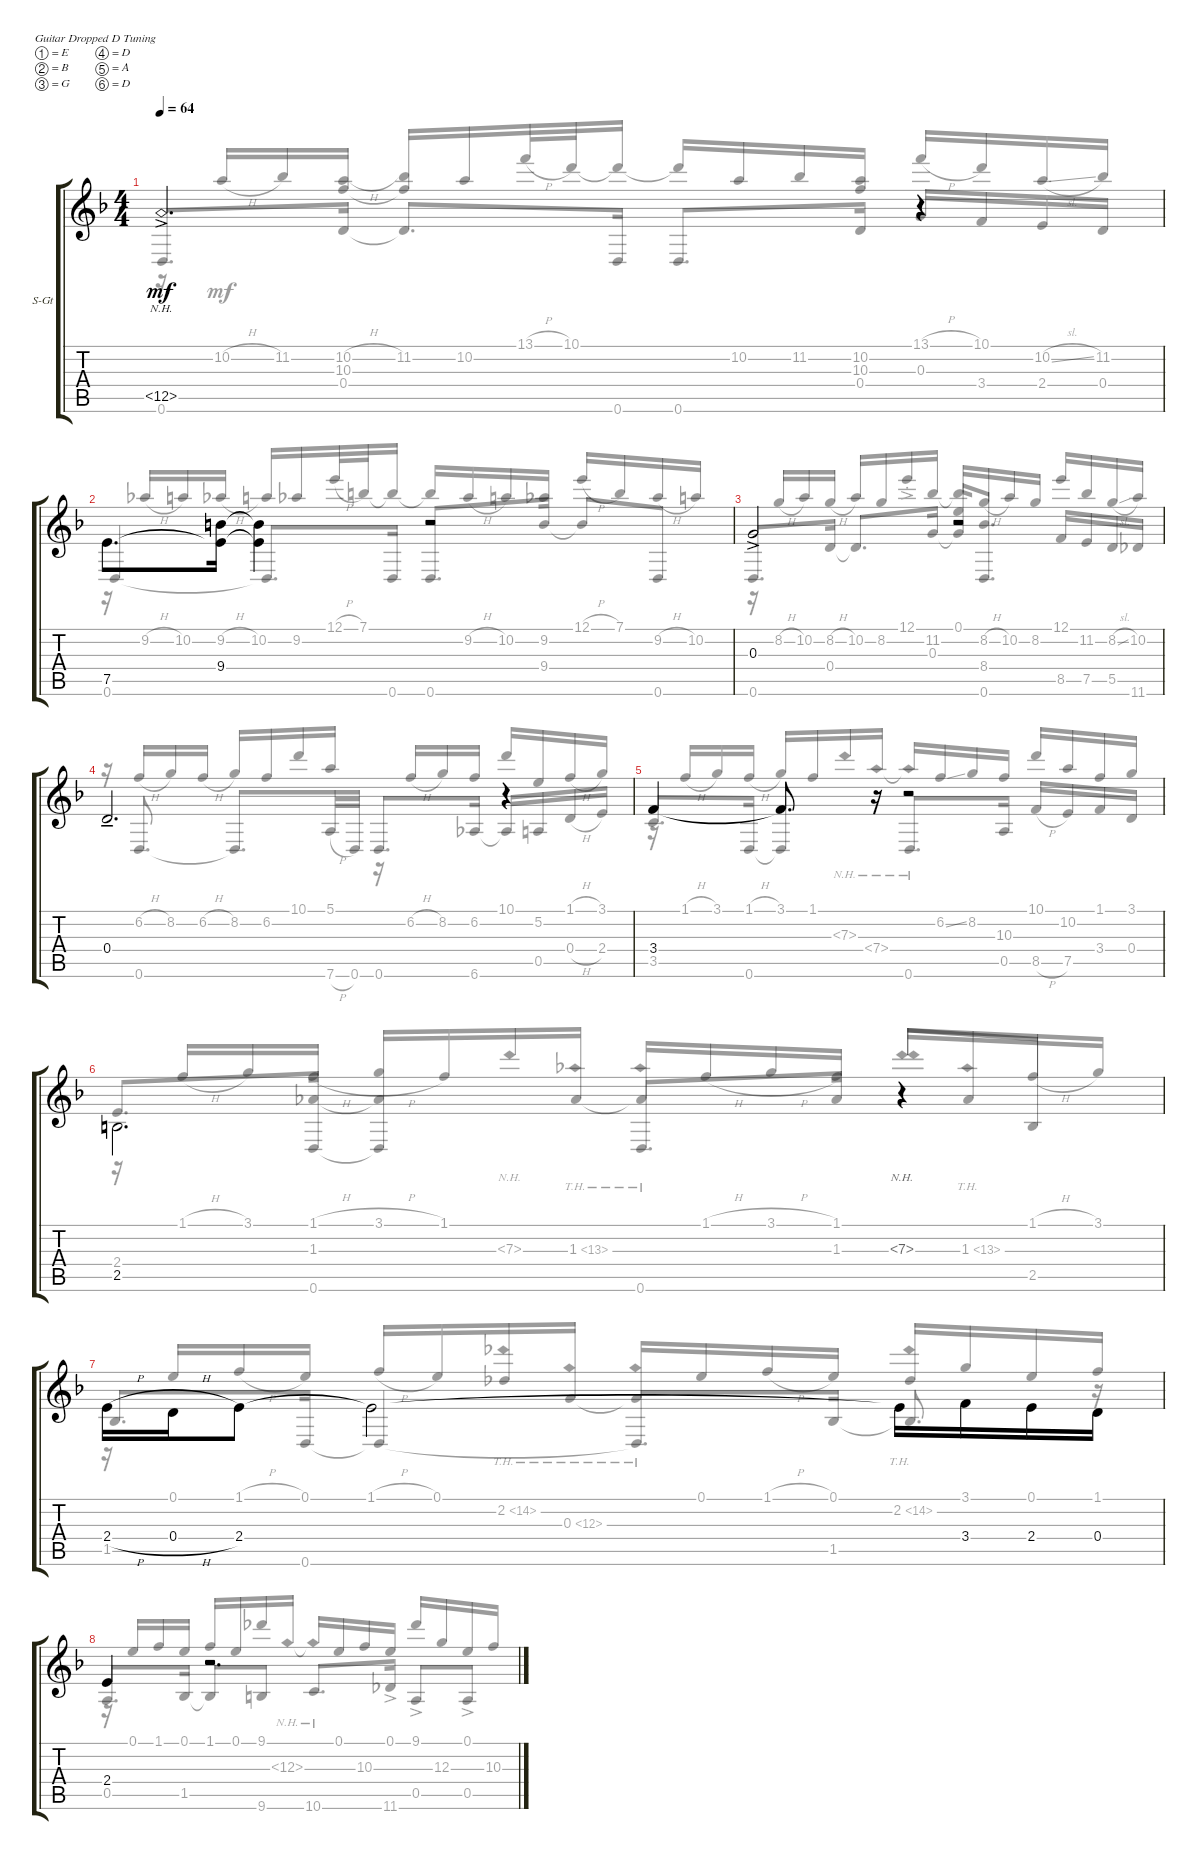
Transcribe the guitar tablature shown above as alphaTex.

\defaultSystemsLayout 4
\bracketExtendMode groupsimilarinstruments
\firstSystemTrackNameOrientation horizontal
\otherSystemsTrackNameOrientation horizontal
\track ("Steel Guitar" "S-Gt") {instrument acousticguitarsteel}
\staff {score tabs}
\tuning (E4 B3 G3 D3 A2 D2)
\voice
\ts (4 4)
\tempo 64
\clef g2
\ks f
12.5{nh ac}.2{d dy mf} r.4 |
7.5.8{d beam invert} (7.5{t} 9.4).16 (9.4{t} 7.5{t}).4{beam invert} r.2 |
0.3{ac}.2 r.2 |
0.4{ten}.2{d} r.4 |
3.4.4 3.4{t}.8{d} r.16 r.2 |
2.5.2{d beam invert} r.4{beam invert} |
2.4{h}.16{beam invert} 0.4{h}.16 2.4.8 2.4{t}.2{beam invert} 2.4{t}.16{beam invert} 3.4.16 2.4.16 0.4.16 |
2.4.4 r.2{d}
\voice
\clef g2
\ottava regular
\simile none
\ks f
0.6.8{d dy mf beam invert} 0.4.16 0.4{t}.8{d beam invert} 0.6.16 0.6.8{d beam invert} 0.4.16 0.3.16{beam invert} 3.4.16 2.4.16 0.4.16 |
0.6.4{beam invert} 0.6{t}.8{d beam invert} 0.6.16 0.6.8{d beam invert} 9.4.16 9.4{t}.8{beam invert} 0.6.8 |
0.6.8{d beam invert} 0.4.16 0.4{t}.8{d beam invert} 0.3.16 (0.3{t} 0.1).16{beam invert} (0.6 8.4).8{d} 8.5.16{beam invert} 7.5.16 5.5.16 11.6.16 |
r.16{beam invert} 0.6.8{d beam invert} 0.6{t}.8{d beam invert} 7.6{h}.32 0.6.32 0.6.8{d beam invert} 6.6.16 6.6{t}.16{beam invert} 0.5.16 0.4{h}.16 2.4.16 |
3.5.8{d beam invert} 0.6.16 0.6{t}.4{beam invert} 0.6.8{d beam invert} 0.5.16 8.5{h}.16{beam invert} 7.5.16 3.4.16 0.4.16 |
2.4.8{d beam invert} (0.6 1.3).16 (0.6{t} 1.3{t}).4{beam invert} 0.6.8{d beam invert} 1.3.16 7.3{nh}.8{beam invert} 2.5.8 |
1.5.8{d beam invert} 0.6.16 0.6{t}.4{beam invert} 0.6{t}.8{d beam invert} 1.5.16 1.5{t}.8{d beam invert} r.16{beam invert} |
0.5.8{d beam invert} 1.5.16 1.5{t}.8{beam invert} 9.6.8 10.6.8{d beam invert} 11.6{ac}.16 0.5{ac}.8{beam invert} 0.5{ac}.8
\voice
\clef g2
\ottava regular
\simile none
\ks f
r.16{dy mf beam invert} 10.2{h}.16{beam invert} 11.2.16 (10.2{h} 10.3).16 (10.3{t} 11.2).16{beam invert} 10.2.16 13.1{h}.32 10.1.32 10.1{t}.16 10.1{t}.16{beam invert} 10.2.16 11.2.16 (10.2 10.3).16 13.1{h}.16{beam invert} 10.1.16 10.2{sl}.16 11.2.16 |
r.16{beam invert} 9.2{h}.16{beam invert} 10.2.16 9.2{h}.16 10.2.16{beam invert} 9.2.16 12.1{h}.32 7.1.32 7.1{t}.16 7.1{t}.16{beam invert} 9.2{h}.16 10.2.16 9.2.16 12.1{h}.16{beam invert} 7.1.16 9.2{h}.16 10.2.16 |
r.16{beam invert} 8.2{h}.16{beam invert} 10.2.16 8.2{h}.16 10.2.16{beam invert} 8.2.16 12.1{ac st}.16 11.2.16 11.2{t}.16{beam invert} 8.2{h}.16 10.2.16 8.2.16 12.1.16{beam invert} 11.2.16 8.2{sl}.16 10.2.16 |
r.16{beam invert} 6.2{h}.16{beam invert} 8.2.16 6.2{h}.16 8.2.16{beam invert} 6.2.16 10.1.16 5.1.16 r.16{beam invert} 6.2{h}.16{beam invert} 8.2.16 6.2.16 10.1.16{beam invert} 5.2.16 1.1{h}.16 3.1.16 |
r.16{beam invert} 1.1{h}.16{beam invert} 3.1.16 1.1{h}.16 3.1.16{beam invert} 1.1.16 7.3{nh}.16 7.4{nh}.16 7.4{nh t}.16{beam invert} 6.2{ss}.16 8.2.16 10.3.16 10.1.16{beam invert} 10.2.16 1.1.16 3.1.16 |
r.16{beam invert} 1.1{h}.16{beam invert} 3.1.16 1.1{h}.16 3.1{h}.16{beam invert} 1.1.16 7.3{nh}.16 1.3{th 12}.16 1.3{th 12 t}.16{beam invert} 1.1{h}.16 3.1{h}.16 1.1.16 7.3{nh}.16{beam invert} 1.3{th 12}.16 1.1{h}.16 3.1.16 |
r.16{beam invert} 0.1.16{beam invert} 1.1{h}.16 0.1.16 1.1{h}.16{beam invert} 0.1.16 2.2{th 12}.16 0.3{th 12}.16 0.3{th 12 t}.16{beam invert} 0.1.16 1.1{h}.16 0.1.16 2.2{th 12}.16{beam invert} 3.1.16 0.1.16 1.1.16 |
r.16{beam invert} 0.1.16{beam invert} 1.1.16 0.1.16 1.1.16{beam invert} 0.1.16 9.1.16 12.3{nh}.16 12.3{nh t}.16{beam invert} 0.1.16 10.3.16 0.1.16 9.1.16{beam invert} 12.3.16 0.1.16 10.3.16
